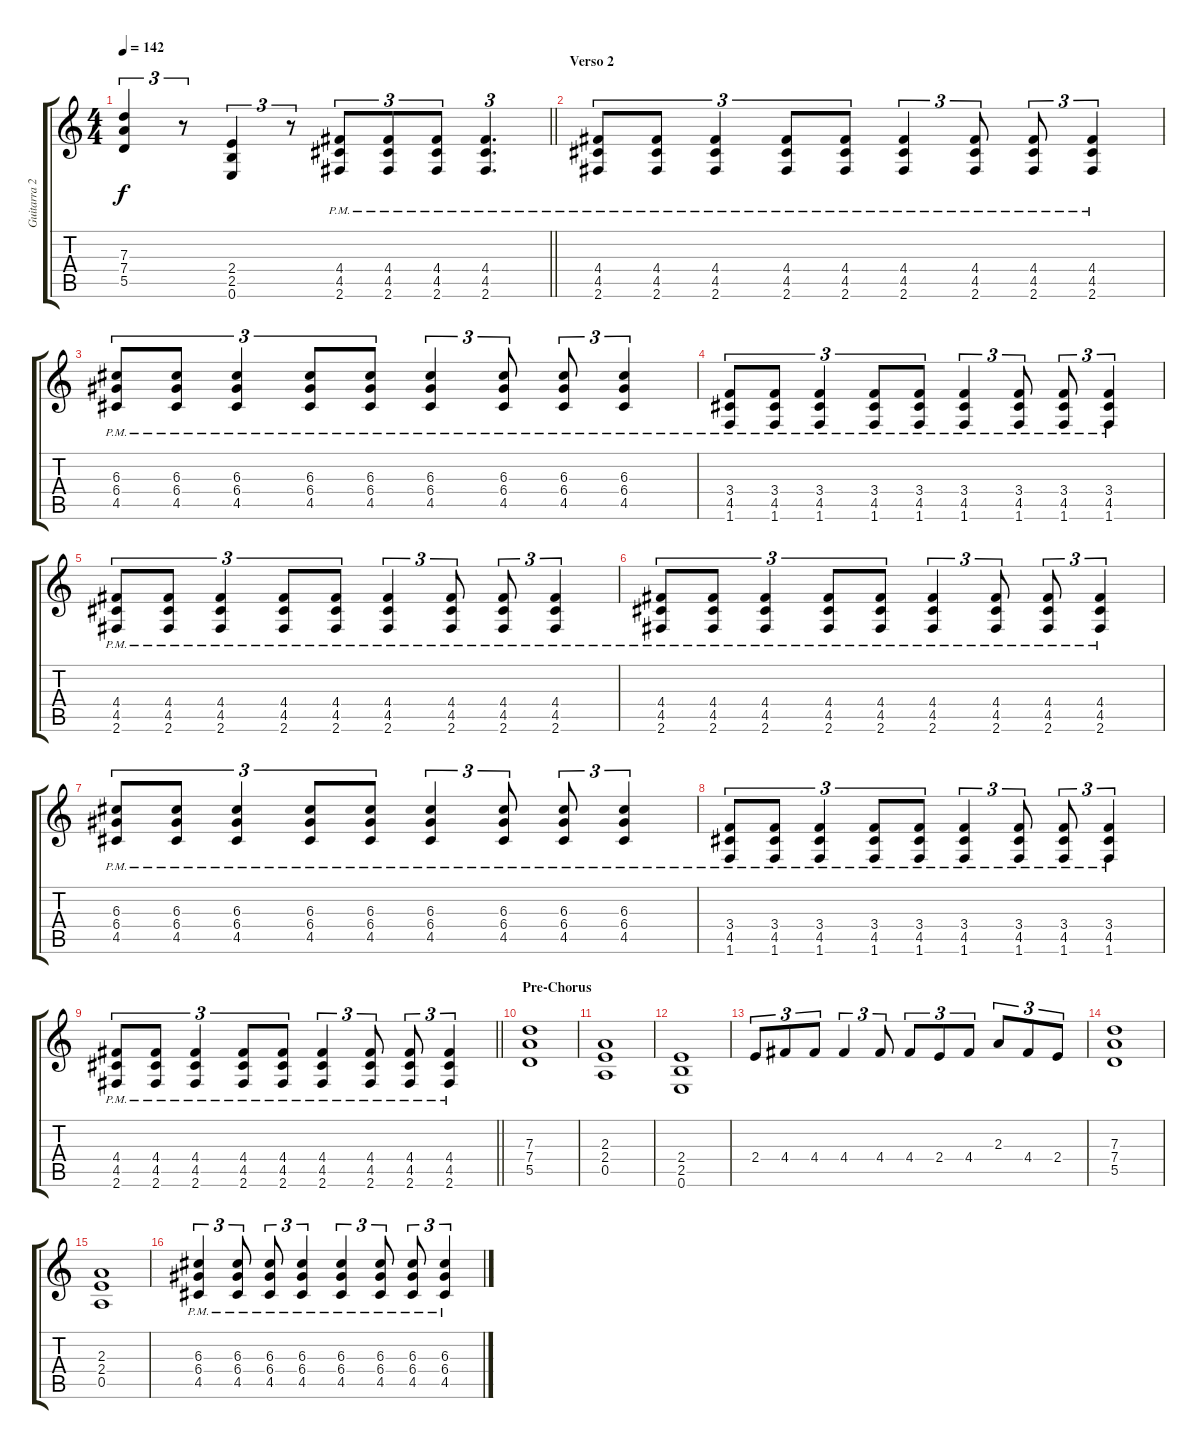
\track ("Guitarra 2" "Guitarra 2") {instrument overdrivenguitar}
\staff {score tabs}
\tuning (E4 B3 G3 D3 A2 E2) {hide}
\ts (4 4)
\tempo 142
\clef g2
\barLineRight lightlight
\ks c
(7.3 7.4 5.5).4{tu (3 2) dy f} r.8{tu (3 2)} (2.4 2.5 0.6).4{tu (3 2)} r.8{tu (3 2)} (4.4{pm} 4.5{pm} 2.6{pm}).8{tu (3 2)} (4.4{pm} 4.5{pm} 2.6{pm}).8{tu (3 2)} (4.4{pm} 4.5{pm} 2.6{pm}).8{tu (3 2)} (4.4{pm} 4.5{pm} 2.6{pm}).4{d tu (3 2)} |
\section ("" "Verso 2")
(4.4{pm} 4.5{pm} 2.6{pm}).8{tu (3 2)} (4.4{pm} 4.5{pm} 2.6{pm}).8{tu (3 2)} (4.4{pm} 4.5{pm} 2.6{pm}).4{tu (3 2)} (4.4{pm} 4.5{pm} 2.6{pm}).8{tu (3 2)} (4.4{pm} 4.5{pm} 2.6{pm}).8{tu (3 2)} (4.4{pm} 4.5{pm} 2.6{pm}).4{tu (3 2)} (4.4{pm} 4.5{pm} 2.6{pm}).8{tu (3 2)} (4.4{pm} 4.5{pm} 2.6{pm}).8{tu (3 2)} (4.4{pm} 4.5{pm} 2.6{pm}).4{tu (3 2)} |
(6.3{pm} 6.4{pm} 4.5{pm}).8{tu (3 2)} (6.3{pm} 6.4{pm} 4.5{pm}).8{tu (3 2)} (6.3{pm} 6.4{pm} 4.5{pm}).4{tu (3 2)} (6.3{pm} 6.4{pm} 4.5{pm}).8{tu (3 2)} (6.3{pm} 6.4{pm} 4.5{pm}).8{tu (3 2)} (6.3{pm} 6.4{pm} 4.5{pm}).4{tu (3 2)} (6.3{pm} 6.4{pm} 4.5{pm}).8{tu (3 2)} (6.3{pm} 6.4{pm} 4.5{pm}).8{tu (3 2)} (6.3{pm} 6.4{pm} 4.5{pm}).4{tu (3 2)} |
(3.4{pm} 4.5{pm} 1.6{pm}).8{tu (3 2)} (3.4{pm} 4.5{pm} 1.6{pm}).8{tu (3 2)} (3.4{pm} 4.5{pm} 1.6{pm}).4{tu (3 2)} (3.4{pm} 4.5{pm} 1.6{pm}).8{tu (3 2)} (3.4{pm} 4.5{pm} 1.6{pm}).8{tu (3 2)} (3.4{pm} 4.5{pm} 1.6{pm}).4{tu (3 2)} (3.4{pm} 4.5{pm} 1.6{pm}).8{tu (3 2)} (3.4{pm} 4.5{pm} 1.6{pm}).8{tu (3 2)} (3.4{pm} 4.5{pm} 1.6{pm}).4{tu (3 2)} |
(4.4{pm} 4.5{pm} 2.6{pm}).8{tu (3 2)} (4.4{pm} 4.5{pm} 2.6{pm}).8{tu (3 2)} (4.4{pm} 4.5{pm} 2.6{pm}).4{tu (3 2)} (4.4{pm} 4.5{pm} 2.6{pm}).8{tu (3 2)} (4.4{pm} 4.5{pm} 2.6{pm}).8{tu (3 2)} (4.4{pm} 4.5{pm} 2.6{pm}).4{tu (3 2)} (4.4{pm} 4.5{pm} 2.6{pm}).8{tu (3 2)} (4.4{pm} 4.5{pm} 2.6{pm}).8{tu (3 2)} (4.4{pm} 4.5{pm} 2.6{pm}).4{tu (3 2)} |
(4.4{pm} 4.5{pm} 2.6{pm}).8{tu (3 2)} (4.4{pm} 4.5{pm} 2.6{pm}).8{tu (3 2)} (4.4{pm} 4.5{pm} 2.6{pm}).4{tu (3 2)} (4.4{pm} 4.5{pm} 2.6{pm}).8{tu (3 2)} (4.4{pm} 4.5{pm} 2.6{pm}).8{tu (3 2)} (4.4{pm} 4.5{pm} 2.6{pm}).4{tu (3 2)} (4.4{pm} 4.5{pm} 2.6{pm}).8{tu (3 2)} (4.4{pm} 4.5{pm} 2.6{pm}).8{tu (3 2)} (4.4{pm} 4.5{pm} 2.6{pm}).4{tu (3 2)} |
(6.3{pm} 6.4{pm} 4.5{pm}).8{tu (3 2)} (6.3{pm} 6.4{pm} 4.5{pm}).8{tu (3 2)} (6.3{pm} 6.4{pm} 4.5{pm}).4{tu (3 2)} (6.3{pm} 6.4{pm} 4.5{pm}).8{tu (3 2)} (6.3{pm} 6.4{pm} 4.5{pm}).8{tu (3 2)} (6.3{pm} 6.4{pm} 4.5{pm}).4{tu (3 2)} (6.3{pm} 6.4{pm} 4.5{pm}).8{tu (3 2)} (6.3{pm} 6.4{pm} 4.5{pm}).8{tu (3 2)} (6.3{pm} 6.4{pm} 4.5{pm}).4{tu (3 2)} |
(3.4{pm} 4.5{pm} 1.6{pm}).8{tu (3 2)} (3.4{pm} 4.5{pm} 1.6{pm}).8{tu (3 2)} (3.4{pm} 4.5{pm} 1.6{pm}).4{tu (3 2)} (3.4{pm} 4.5{pm} 1.6{pm}).8{tu (3 2)} (3.4{pm} 4.5{pm} 1.6{pm}).8{tu (3 2)} (3.4{pm} 4.5{pm} 1.6{pm}).4{tu (3 2)} (3.4{pm} 4.5{pm} 1.6{pm}).8{tu (3 2)} (3.4{pm} 4.5{pm} 1.6{pm}).8{tu (3 2)} (3.4{pm} 4.5{pm} 1.6{pm}).4{tu (3 2)} |
\barLineRight lightlight
(4.4{pm} 4.5{pm} 2.6{pm}).8{tu (3 2)} (4.4{pm} 4.5{pm} 2.6{pm}).8{tu (3 2)} (4.4{pm} 4.5{pm} 2.6{pm}).4{tu (3 2)} (4.4{pm} 4.5{pm} 2.6{pm}).8{tu (3 2)} (4.4{pm} 4.5{pm} 2.6{pm}).8{tu (3 2)} (4.4{pm} 4.5{pm} 2.6{pm}).4{tu (3 2)} (4.4{pm} 4.5{pm} 2.6{pm}).8{tu (3 2)} (4.4{pm} 4.5{pm} 2.6{pm}).8{tu (3 2)} (4.4{pm} 4.5{pm} 2.6{pm}).4{tu (3 2)} |
\section ("" "Pre-Chorus")
(7.3 7.4 5.5).1 |
(2.3 2.4 0.5).1 |
(2.4 2.5 0.6).1 |
2.4.8{tu (3 2)} 4.4.8{tu (3 2)} 4.4.8{tu (3 2)} 4.4.4{tu (3 2)} 4.4.8{tu (3 2)} 4.4.8{tu (3 2)} 2.4.8{tu (3 2)} 4.4.8{tu (3 2)} 2.3.8{tu (3 2)} 4.4.8{tu (3 2)} 2.4.8{tu (3 2)} |
(7.3 7.4 5.5).1 |
(2.3 2.4 0.5).1 |
(6.3{pm} 6.4{pm} 4.5{pm}).4{tu (3 2)} (6.3{pm} 6.4{pm} 4.5{pm}).8{tu (3 2)} (6.3{pm} 6.4{pm} 4.5{pm}).8{tu (3 2)} (6.3{pm} 6.4{pm} 4.5{pm}).4{tu (3 2)} (6.3{pm} 6.4{pm} 4.5{pm}).4{tu (3 2)} (6.3{pm} 6.4{pm} 4.5{pm}).8{tu (3 2)} (6.3{pm} 6.4{pm} 4.5{pm}).8{tu (3 2)} (6.3{pm} 6.4{pm} 4.5{pm}).4{tu (3 2)}
